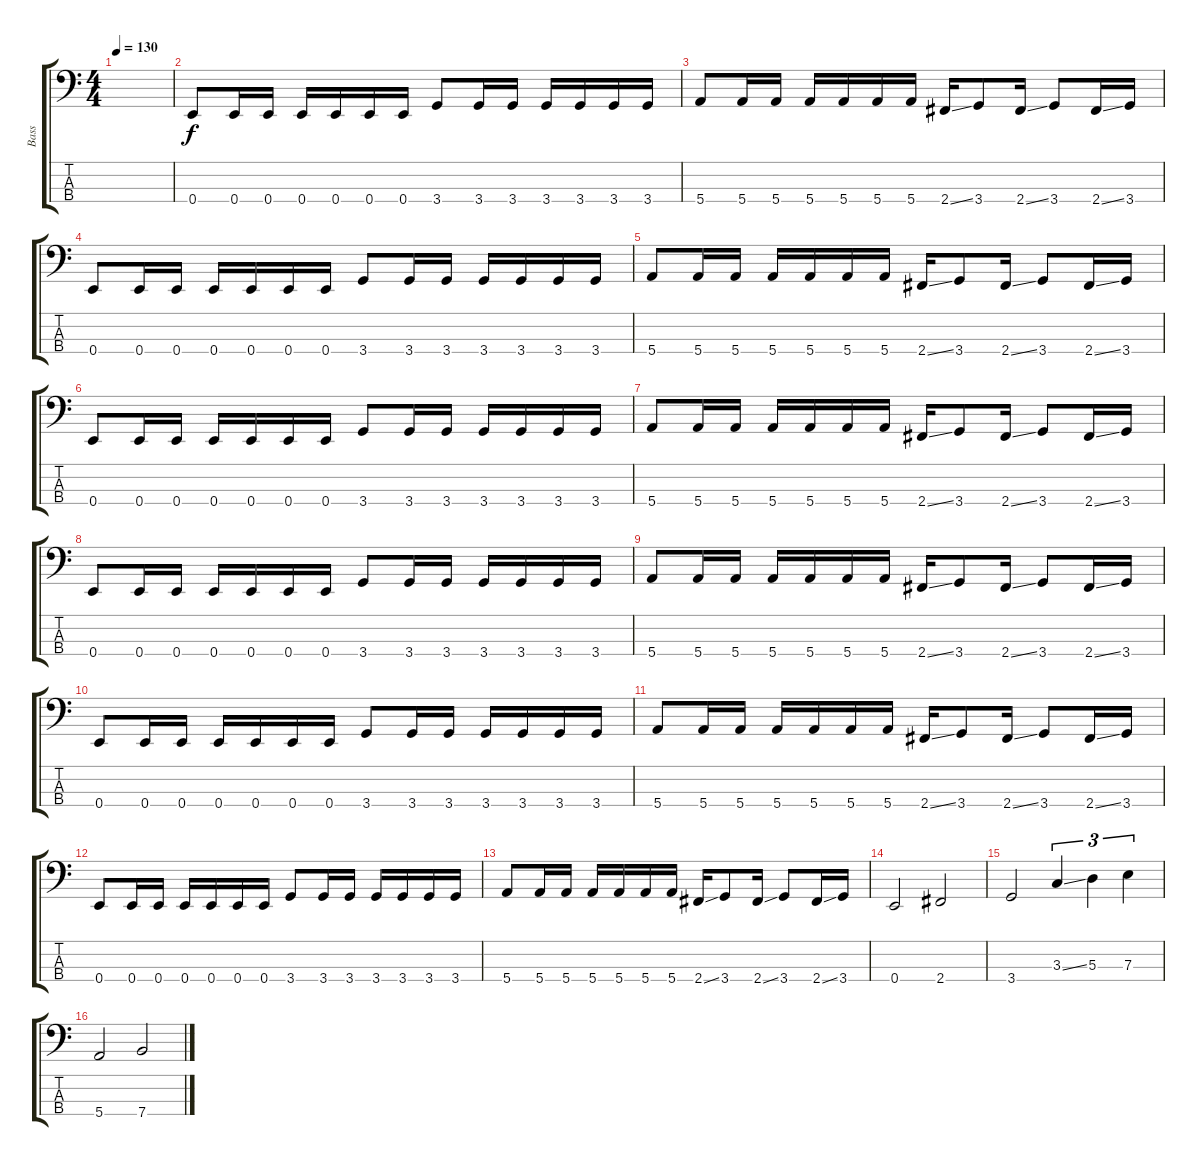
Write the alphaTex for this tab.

\track ("Bass" "Bass") {instrument electricbassfinger}
\staff {score tabs}
\tuning (G2 D2 A1 E1) {hide}
\ts (4 4)
\tempo 130
\clef f4
\ks c
|
0.4.8 0.4.16 0.4.16 0.4.16 0.4.16 0.4.16 0.4.16 3.4.8 3.4.16 3.4.16 3.4.16 3.4.16 3.4.16 3.4.16 |
5.4.8 5.4.16 5.4.16 5.4.16 5.4.16 5.4.16 5.4.16 2.4{ss}.16 3.4.8 2.4{ss}.16 3.4.8 2.4{ss}.16 3.4.16 |
0.4.8 0.4.16 0.4.16 0.4.16 0.4.16 0.4.16 0.4.16 3.4.8 3.4.16 3.4.16 3.4.16 3.4.16 3.4.16 3.4.16 |
5.4.8 5.4.16 5.4.16 5.4.16 5.4.16 5.4.16 5.4.16 2.4{ss}.16 3.4.8 2.4{ss}.16 3.4.8 2.4{ss}.16 3.4.16 |
0.4.8 0.4.16 0.4.16 0.4.16 0.4.16 0.4.16 0.4.16 3.4.8 3.4.16 3.4.16 3.4.16 3.4.16 3.4.16 3.4.16 |
5.4.8 5.4.16 5.4.16 5.4.16 5.4.16 5.4.16 5.4.16 2.4{ss}.16 3.4.8 2.4{ss}.16 3.4.8 2.4{ss}.16 3.4.16 |
0.4.8 0.4.16 0.4.16 0.4.16 0.4.16 0.4.16 0.4.16 3.4.8 3.4.16 3.4.16 3.4.16 3.4.16 3.4.16 3.4.16 |
5.4.8 5.4.16 5.4.16 5.4.16 5.4.16 5.4.16 5.4.16 2.4{ss}.16 3.4.8 2.4{ss}.16 3.4.8 2.4{ss}.16 3.4.16 |
0.4.8 0.4.16 0.4.16 0.4.16 0.4.16 0.4.16 0.4.16 3.4.8 3.4.16 3.4.16 3.4.16 3.4.16 3.4.16 3.4.16 |
5.4.8 5.4.16 5.4.16 5.4.16 5.4.16 5.4.16 5.4.16 2.4{ss}.16 3.4.8 2.4{ss}.16 3.4.8 2.4{ss}.16 3.4.16 |
0.4.8 0.4.16 0.4.16 0.4.16 0.4.16 0.4.16 0.4.16 3.4.8 3.4.16 3.4.16 3.4.16 3.4.16 3.4.16 3.4.16 |
5.4.8 5.4.16 5.4.16 5.4.16 5.4.16 5.4.16 5.4.16 2.4{ss}.16 3.4.8 2.4{ss}.16 3.4.8 2.4{ss}.16 3.4.16 |
0.4.2 2.4.2 |
3.4.2 3.3{ss}.4{tu (3 2)} 5.3.4{tu (3 2)} 7.3.4{tu (3 2)} |
5.4.2 7.4.2
